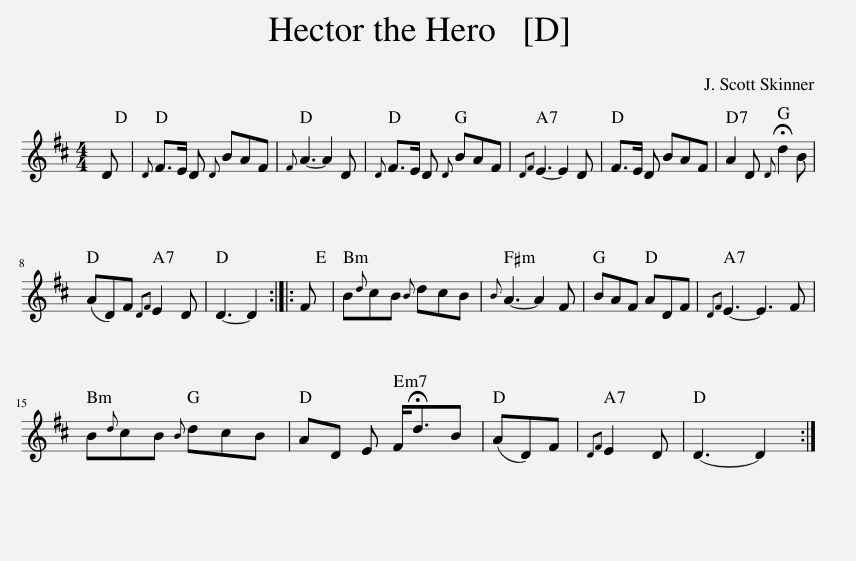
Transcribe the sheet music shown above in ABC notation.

X:1
L:1/8
M:4/4
I:linebreak $
K:D
V:1 treble
V:1
 D |{D} F>E D{D} BAF |{F} A3- A2 D |{D} F>E D{D} BAF |{DF} E3- E2 D | %5
 F>E D BAF | A2 D{!fermata!D} !fermata!d2 B |$ (AD)F{DF} E2 D | D3- D2 :: F | %10
 B{d}cB{B} dcB |{B} A3- A2 F | BAF ADF |{DF} E3- E3 F |$ B{d}cB{B} dcB | %15
 AD E F<!fermata!dB | (AD)F |{DF} E2 D | D3- D2 :| %19
